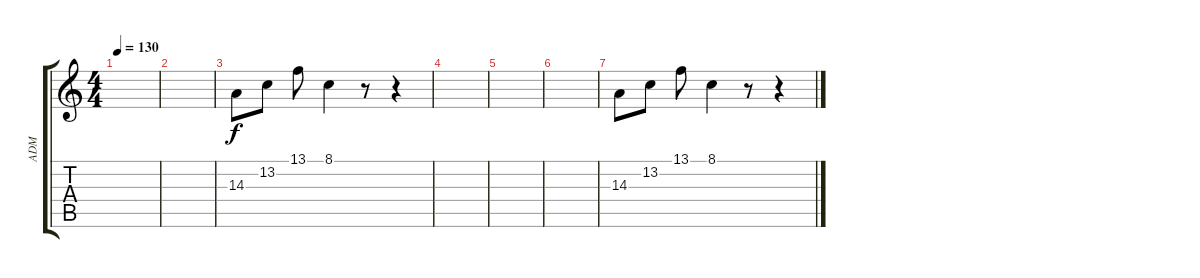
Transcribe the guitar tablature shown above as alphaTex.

\track ("ADM" "ADM") {instrument musicbox}
\staff {score tabs}
\tuning (E4 B3 G3 D3 A2 E2) {hide}
\ts (4 4)
\tempo 130
\clef g2
\ks c
|
|
14.3.8{dy f} 13.2.8 13.1.8 8.1.4 r.8 r.4 |
|
|
|
14.3.8 13.2.8 13.1.8 8.1.4 r.8 r.4
